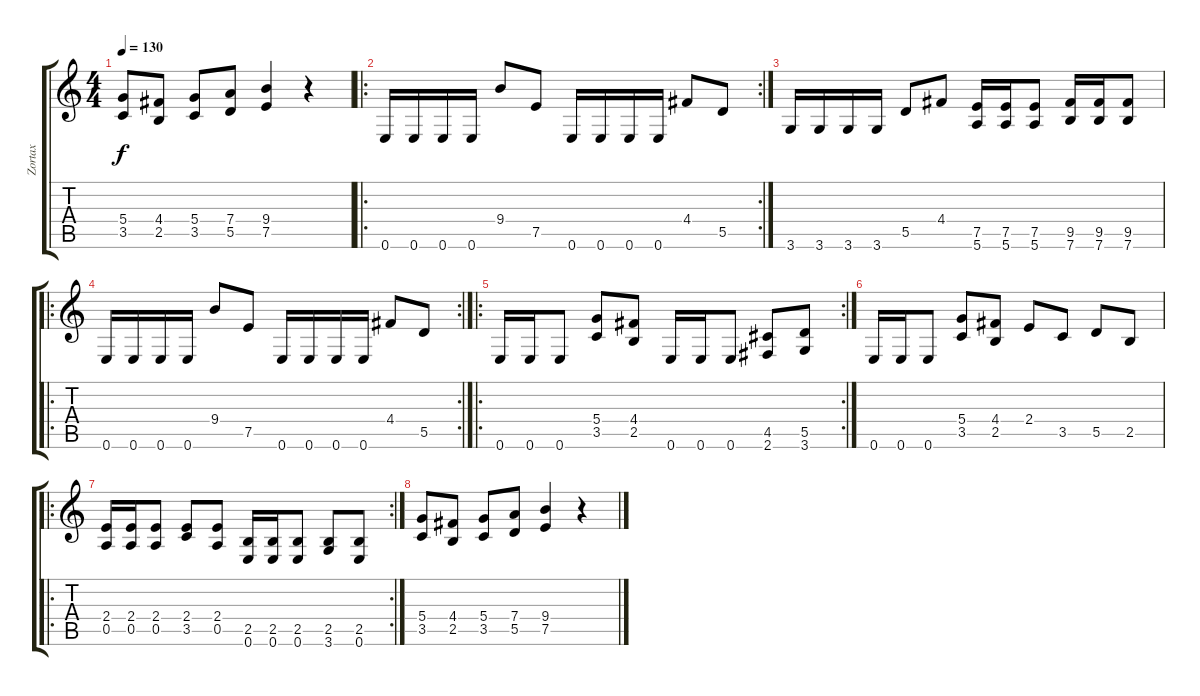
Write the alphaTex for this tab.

\track ("Zortax" "Zortax") {instrument distortionguitar}
\staff {score tabs}
\tuning (E4 B3 G3 D3 A2 E2) {hide}
\ts (4 4)
\tempo 130
\clef g2
\ks c
(5.4 3.5).8{dy f} (4.4 2.5).8 (5.4 3.5).8 (7.4 5.5).8 (9.4 7.5).4 r.4 |
\ro
\rc 2
0.6.16 0.6.16 0.6.16 0.6.16 9.4.8 7.5.8 0.6.16 0.6.16 0.6.16 0.6.16 4.4.8 5.5.8 |
3.6.16 3.6.16 3.6.16 3.6.16 5.5.8 4.4.8 (7.5 5.6).16 (7.5 5.6).16 (7.5 5.6).8 (9.5 7.6).16 (9.5 7.6).16 (9.5 7.6).8 |
\ro
\rc 2
0.6.16 0.6.16 0.6.16 0.6.16 9.4.8 7.5.8 0.6.16 0.6.16 0.6.16 0.6.16 4.4.8 5.5.8 |
\ro
\rc 2
0.6.16 0.6.16 0.6.8 (5.4 3.5).8 (4.4 2.5).8 0.6.16 0.6.16 0.6.8 (4.5 2.6).8 (5.5 3.6).8 |
0.6.16 0.6.16 0.6.8 (5.4 3.5).8 (4.4 2.5).8 2.4.8 3.5.8 5.5.8 2.5.8 |
\ro
\rc 2
(2.4 0.5).16 (2.4 0.5).16 (2.4 0.5).8 (2.4 3.5).8 (2.4 0.5).8 (2.5 0.6).16 (2.5 0.6).16 (2.5 0.6).8 (2.5 3.6).8 (2.5 0.6).8 |
(5.4 3.5).8 (4.4 2.5).8 (5.4 3.5).8 (7.4 5.5).8 (9.4 7.5).4 r.4
